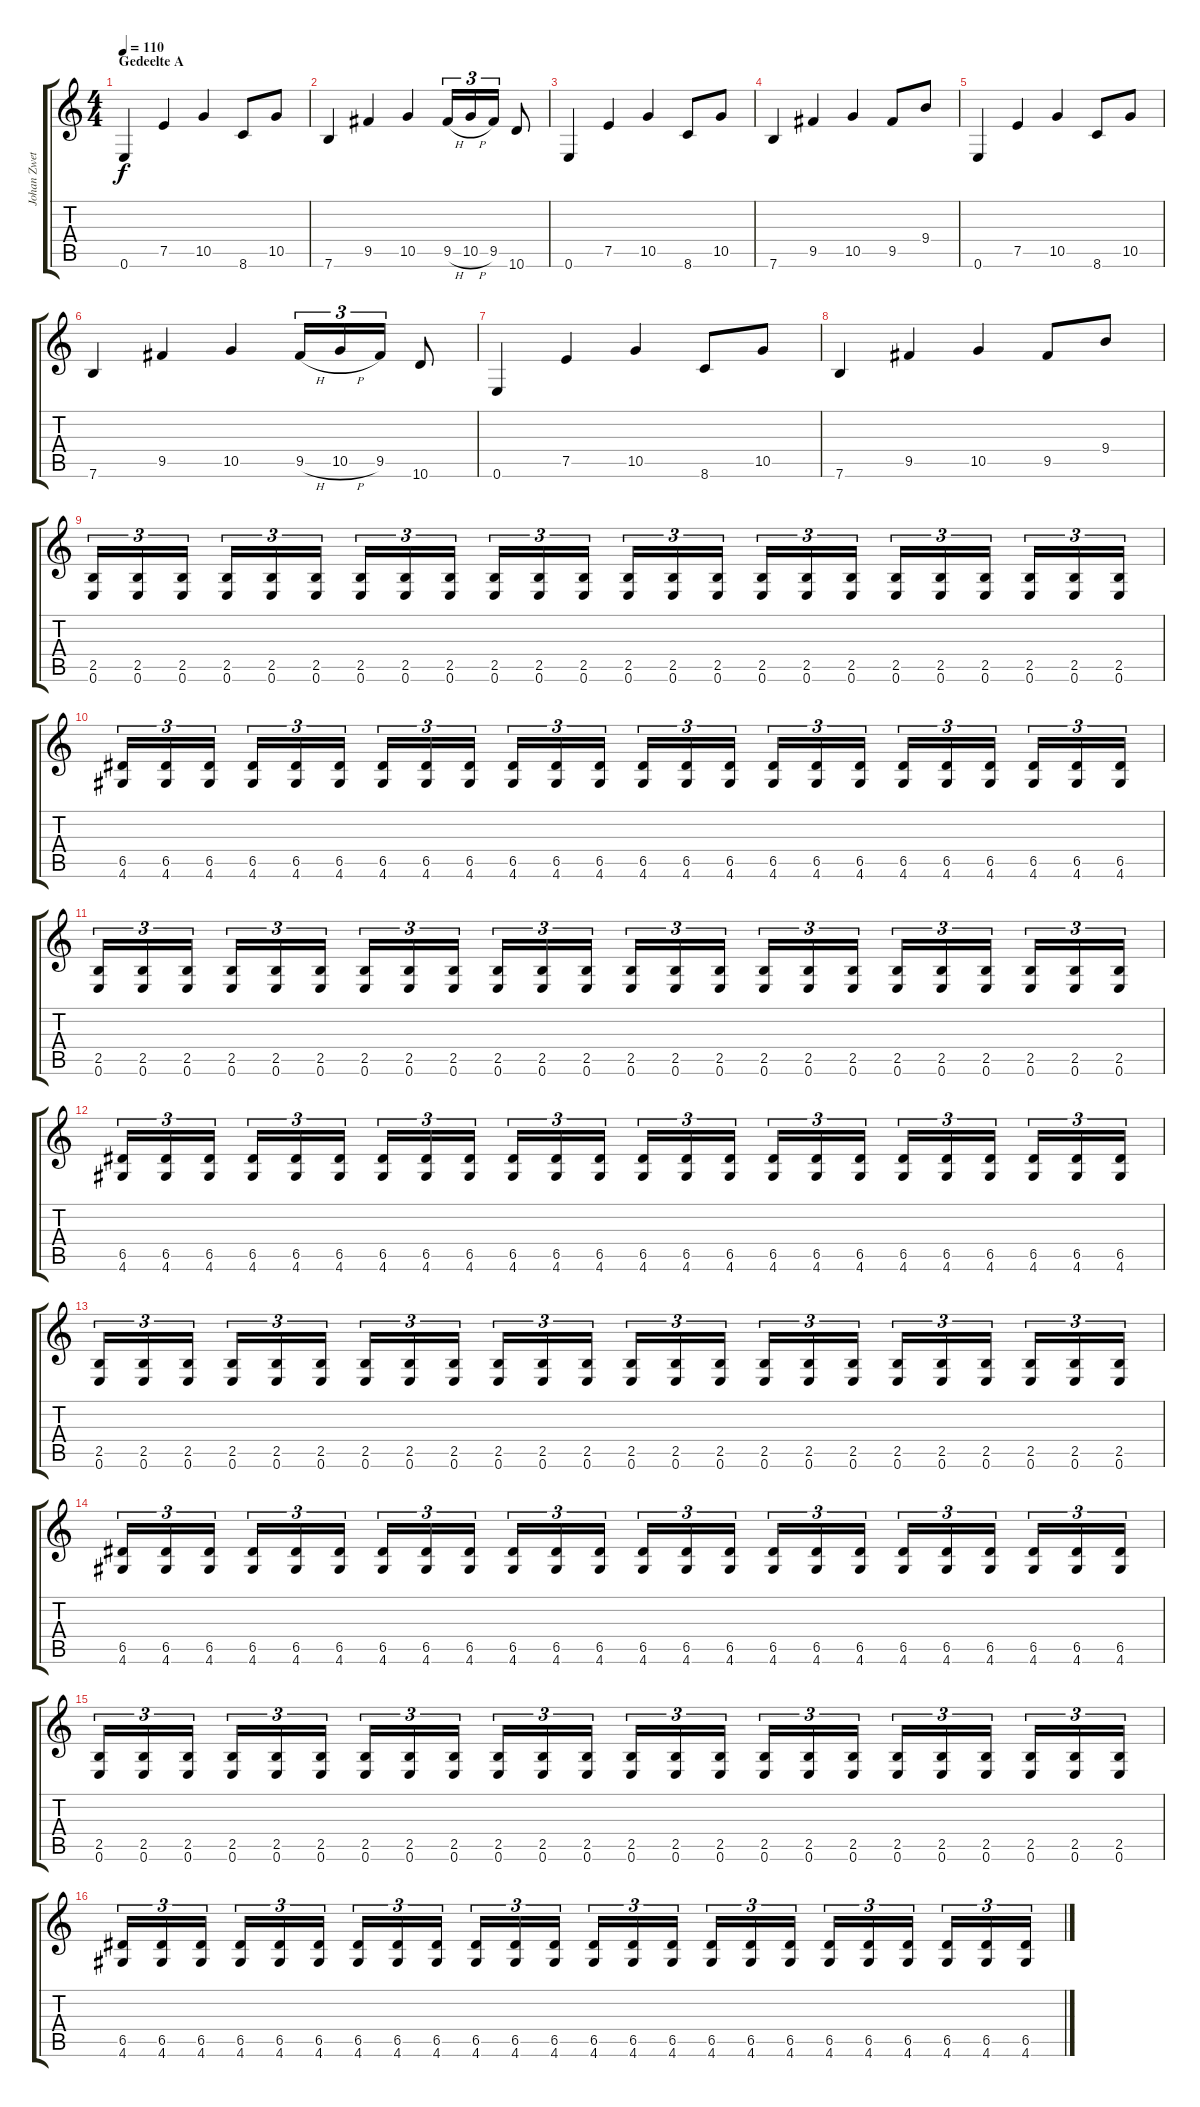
\track ("Johan Zwetsloot" "Johan Zwet") {instrument overdrivenguitar}
\staff {score tabs}
\tuning (E4 B3 G3 D3 A2 E2) {hide}
\ts (4 4)
\section ("" "Gedeelte A")
\tempo 110
\clef g2
\ks c
0.6.4{dy f volume 10 instrument overdrivenguitar} 7.5.4 10.5.4 8.6.8 10.5.8 |
7.6.4 9.5.4 10.5.4 9.5{h}.16{tu (3 2)} 10.5{h}.16{tu (3 2)} 9.5.16{tu (3 2)} 10.6.8 |
0.6.4 7.5.4 10.5.4 8.6.8 10.5.8 |
7.6.4 9.5.4 10.5.4 9.5.8 9.4.8 |
0.6.4 7.5.4 10.5.4 8.6.8 10.5.8 |
7.6.4 9.5.4 10.5.4 9.5{h}.16{tu (3 2)} 10.5{h}.16{tu (3 2)} 9.5.16{tu (3 2)} 10.6.8 |
0.6.4 7.5.4 10.5.4 8.6.8 10.5.8 |
7.6.4 9.5.4 10.5.4 9.5.8 9.4.8 |
(2.5 0.6).16{tu (3 2)} (2.5 0.6).16{tu (3 2)} (2.5 0.6).16{tu (3 2)} (2.5 0.6).16{tu (3 2)} (2.5 0.6).16{tu (3 2)} (2.5 0.6).16{tu (3 2)} (2.5 0.6).16{tu (3 2)} (2.5 0.6).16{tu (3 2)} (2.5 0.6).16{tu (3 2)} (2.5 0.6).16{tu (3 2)} (2.5 0.6).16{tu (3 2)} (2.5 0.6).16{tu (3 2)} (2.5 0.6).16{tu (3 2)} (2.5 0.6).16{tu (3 2)} (2.5 0.6).16{tu (3 2)} (2.5 0.6).16{tu (3 2)} (2.5 0.6).16{tu (3 2)} (2.5 0.6).16{tu (3 2)} (2.5 0.6).16{tu (3 2)} (2.5 0.6).16{tu (3 2)} (2.5 0.6).16{tu (3 2)} (2.5 0.6).16{tu (3 2)} (2.5 0.6).16{tu (3 2)} (2.5 0.6).16{tu (3 2)} |
(6.5 4.6).16{tu (3 2)} (6.5 4.6).16{tu (3 2)} (6.5 4.6).16{tu (3 2)} (6.5 4.6).16{tu (3 2)} (6.5 4.6).16{tu (3 2)} (6.5 4.6).16{tu (3 2)} (6.5 4.6).16{tu (3 2)} (6.5 4.6).16{tu (3 2)} (6.5 4.6).16{tu (3 2)} (6.5 4.6).16{tu (3 2)} (6.5 4.6).16{tu (3 2)} (6.5 4.6).16{tu (3 2)} (6.5 4.6).16{tu (3 2)} (6.5 4.6).16{tu (3 2)} (6.5 4.6).16{tu (3 2)} (6.5 4.6).16{tu (3 2)} (6.5 4.6).16{tu (3 2)} (6.5 4.6).16{tu (3 2)} (6.5 4.6).16{tu (3 2)} (6.5 4.6).16{tu (3 2)} (6.5 4.6).16{tu (3 2)} (6.5 4.6).16{tu (3 2)} (6.5 4.6).16{tu (3 2)} (6.5 4.6).16{tu (3 2)} |
(2.5 0.6).16{tu (3 2)} (2.5 0.6).16{tu (3 2)} (2.5 0.6).16{tu (3 2)} (2.5 0.6).16{tu (3 2)} (2.5 0.6).16{tu (3 2)} (2.5 0.6).16{tu (3 2)} (2.5 0.6).16{tu (3 2)} (2.5 0.6).16{tu (3 2)} (2.5 0.6).16{tu (3 2)} (2.5 0.6).16{tu (3 2)} (2.5 0.6).16{tu (3 2)} (2.5 0.6).16{tu (3 2)} (2.5 0.6).16{tu (3 2)} (2.5 0.6).16{tu (3 2)} (2.5 0.6).16{tu (3 2)} (2.5 0.6).16{tu (3 2)} (2.5 0.6).16{tu (3 2)} (2.5 0.6).16{tu (3 2)} (2.5 0.6).16{tu (3 2)} (2.5 0.6).16{tu (3 2)} (2.5 0.6).16{tu (3 2)} (2.5 0.6).16{tu (3 2)} (2.5 0.6).16{tu (3 2)} (2.5 0.6).16{tu (3 2)} |
(6.5 4.6).16{tu (3 2)} (6.5 4.6).16{tu (3 2)} (6.5 4.6).16{tu (3 2)} (6.5 4.6).16{tu (3 2)} (6.5 4.6).16{tu (3 2)} (6.5 4.6).16{tu (3 2)} (6.5 4.6).16{tu (3 2)} (6.5 4.6).16{tu (3 2)} (6.5 4.6).16{tu (3 2)} (6.5 4.6).16{tu (3 2)} (6.5 4.6).16{tu (3 2)} (6.5 4.6).16{tu (3 2)} (6.5 4.6).16{tu (3 2)} (6.5 4.6).16{tu (3 2)} (6.5 4.6).16{tu (3 2)} (6.5 4.6).16{tu (3 2)} (6.5 4.6).16{tu (3 2)} (6.5 4.6).16{tu (3 2)} (6.5 4.6).16{tu (3 2)} (6.5 4.6).16{tu (3 2)} (6.5 4.6).16{tu (3 2)} (6.5 4.6).16{tu (3 2)} (6.5 4.6).16{tu (3 2)} (6.5 4.6).16{tu (3 2)} |
(2.5 0.6).16{tu (3 2)} (2.5 0.6).16{tu (3 2)} (2.5 0.6).16{tu (3 2)} (2.5 0.6).16{tu (3 2)} (2.5 0.6).16{tu (3 2)} (2.5 0.6).16{tu (3 2)} (2.5 0.6).16{tu (3 2)} (2.5 0.6).16{tu (3 2)} (2.5 0.6).16{tu (3 2)} (2.5 0.6).16{tu (3 2)} (2.5 0.6).16{tu (3 2)} (2.5 0.6).16{tu (3 2)} (2.5 0.6).16{tu (3 2)} (2.5 0.6).16{tu (3 2)} (2.5 0.6).16{tu (3 2)} (2.5 0.6).16{tu (3 2)} (2.5 0.6).16{tu (3 2)} (2.5 0.6).16{tu (3 2)} (2.5 0.6).16{tu (3 2)} (2.5 0.6).16{tu (3 2)} (2.5 0.6).16{tu (3 2)} (2.5 0.6).16{tu (3 2)} (2.5 0.6).16{tu (3 2)} (2.5 0.6).16{tu (3 2)} |
(6.5 4.6).16{tu (3 2)} (6.5 4.6).16{tu (3 2)} (6.5 4.6).16{tu (3 2)} (6.5 4.6).16{tu (3 2)} (6.5 4.6).16{tu (3 2)} (6.5 4.6).16{tu (3 2)} (6.5 4.6).16{tu (3 2)} (6.5 4.6).16{tu (3 2)} (6.5 4.6).16{tu (3 2)} (6.5 4.6).16{tu (3 2)} (6.5 4.6).16{tu (3 2)} (6.5 4.6).16{tu (3 2)} (6.5 4.6).16{tu (3 2)} (6.5 4.6).16{tu (3 2)} (6.5 4.6).16{tu (3 2)} (6.5 4.6).16{tu (3 2)} (6.5 4.6).16{tu (3 2)} (6.5 4.6).16{tu (3 2)} (6.5 4.6).16{tu (3 2)} (6.5 4.6).16{tu (3 2)} (6.5 4.6).16{tu (3 2)} (6.5 4.6).16{tu (3 2)} (6.5 4.6).16{tu (3 2)} (6.5 4.6).16{tu (3 2)} |
(2.5 0.6).16{tu (3 2)} (2.5 0.6).16{tu (3 2)} (2.5 0.6).16{tu (3 2)} (2.5 0.6).16{tu (3 2)} (2.5 0.6).16{tu (3 2)} (2.5 0.6).16{tu (3 2)} (2.5 0.6).16{tu (3 2)} (2.5 0.6).16{tu (3 2)} (2.5 0.6).16{tu (3 2)} (2.5 0.6).16{tu (3 2)} (2.5 0.6).16{tu (3 2)} (2.5 0.6).16{tu (3 2)} (2.5 0.6).16{tu (3 2)} (2.5 0.6).16{tu (3 2)} (2.5 0.6).16{tu (3 2)} (2.5 0.6).16{tu (3 2)} (2.5 0.6).16{tu (3 2)} (2.5 0.6).16{tu (3 2)} (2.5 0.6).16{tu (3 2)} (2.5 0.6).16{tu (3 2)} (2.5 0.6).16{tu (3 2)} (2.5 0.6).16{tu (3 2)} (2.5 0.6).16{tu (3 2)} (2.5 0.6).16{tu (3 2)} |
(6.5 4.6).16{tu (3 2)} (6.5 4.6).16{tu (3 2)} (6.5 4.6).16{tu (3 2)} (6.5 4.6).16{tu (3 2)} (6.5 4.6).16{tu (3 2)} (6.5 4.6).16{tu (3 2)} (6.5 4.6).16{tu (3 2)} (6.5 4.6).16{tu (3 2)} (6.5 4.6).16{tu (3 2)} (6.5 4.6).16{tu (3 2)} (6.5 4.6).16{tu (3 2)} (6.5 4.6).16{tu (3 2)} (6.5 4.6).16{tu (3 2)} (6.5 4.6).16{tu (3 2)} (6.5 4.6).16{tu (3 2)} (6.5 4.6).16{tu (3 2)} (6.5 4.6).16{tu (3 2)} (6.5 4.6).16{tu (3 2)} (6.5 4.6).16{tu (3 2)} (6.5 4.6).16{tu (3 2)} (6.5 4.6).16{tu (3 2)} (6.5 4.6).16{tu (3 2)} (6.5 4.6).16{tu (3 2)} (6.5 4.6).16{tu (3 2)}
